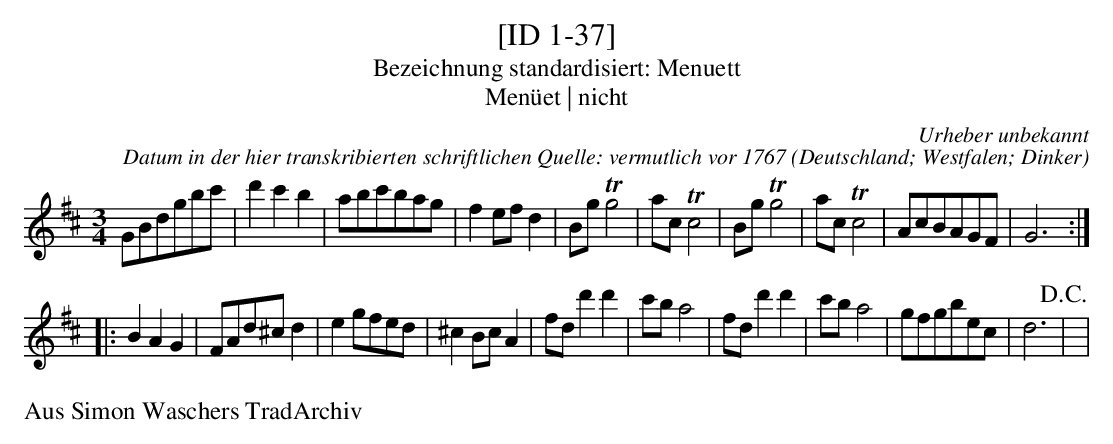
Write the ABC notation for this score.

X:1
T:[ID 1-37]
T:Bezeichnung standardisiert: Menuett
T:Men\"uet | nicht
C:Urheber unbekannt
C:Datum in der hier transkribierten schriftlichen Quelle: vermutlich vor 1767
O:Deutschland; Westfalen; Dinker
M:3/4
L:1/8
K:D ion
GBdgbc' | d'2 c'2b2 | abc'bag | f2efd2 | \
Bg Tg4 | ac Tc4 | \
Bg Tg4 | ac Tc4 | AcBAGF | G6 ::
B2A2G2 | FAd^cd2 | e2gfed | ^c2BcA2 | \
fd d'2 d'2 | c'ba4 | \
fd d'2 d'2 | c'ba4 | gfgbec | d6!D.C.! | |
